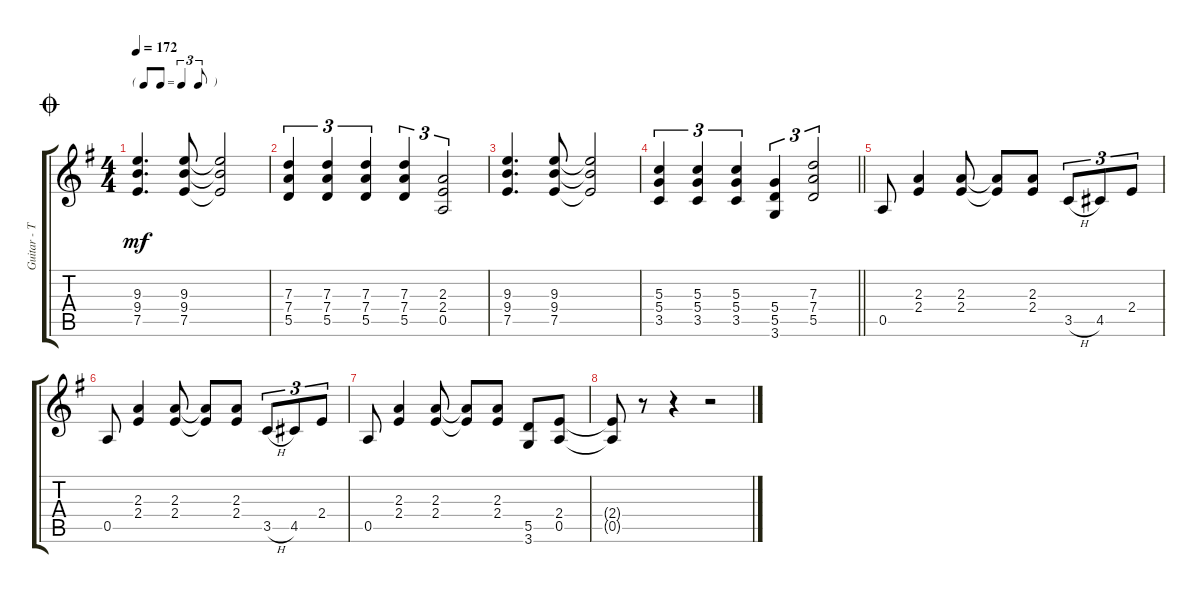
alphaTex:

\track ("Guitar - Tom Scholz" "Guitar - T") {instrument overdrivenguitar}
\staff {score tabs}
\tuning (E4 B3 G3 D3 A2 E2) {hide}
\ts (4 4)
\tf triplet8th
\jump coda
\tempo 172
\clef g2
\ks g
(9.3 9.4 7.5).4{d dy mf} (9.3 9.4 7.5).8 (9.3{t} 9.4{t} 7.5{t}).2 |
(7.3 7.4 5.5).4{tu (3 2)} (7.3 7.4 5.5).4{tu (3 2)} (7.3 7.4 5.5).4{tu (3 2)} (7.3 7.4 5.5).4{tu (3 2)} (2.3 2.4 0.5).2{tu (3 2)} |
(9.3 9.4 7.5).4{d} (9.3 9.4 7.5).8 (9.3{t} 9.4{t} 7.5{t}).2 |
\barLineRight lightlight
(5.3 5.4 3.5).4{tu (3 2)} (5.3 5.4 3.5).4{tu (3 2)} (5.3 5.4 3.5).4{tu (3 2)} (5.4 5.5 3.6).4{tu (3 2)} (7.3 7.4 5.5).2{tu (3 2)} |
0.5.8 (2.3 2.4).4 (2.3 2.4).8 (2.3{t} 2.4{t}).8 (2.3 2.4).8 3.5{h}.8{tu (3 2)} 4.5.8{tu (3 2)} 2.4.8{tu (3 2)} |
0.5.8 (2.3 2.4).4 (2.3 2.4).8 (2.3{t} 2.4{t}).8 (2.3 2.4).8 3.5{h}.8{tu (3 2)} 4.5.8{tu (3 2)} 2.4.8{tu (3 2)} |
0.5.8 (2.3 2.4).4 (2.3 2.4).8 (2.3{t} 2.4{t}).8 (2.3 2.4).8 (5.5 3.6).8 (2.4 0.5).8 |
(2.4{t} 0.5{t}).8 r.8 r.4 r.2
